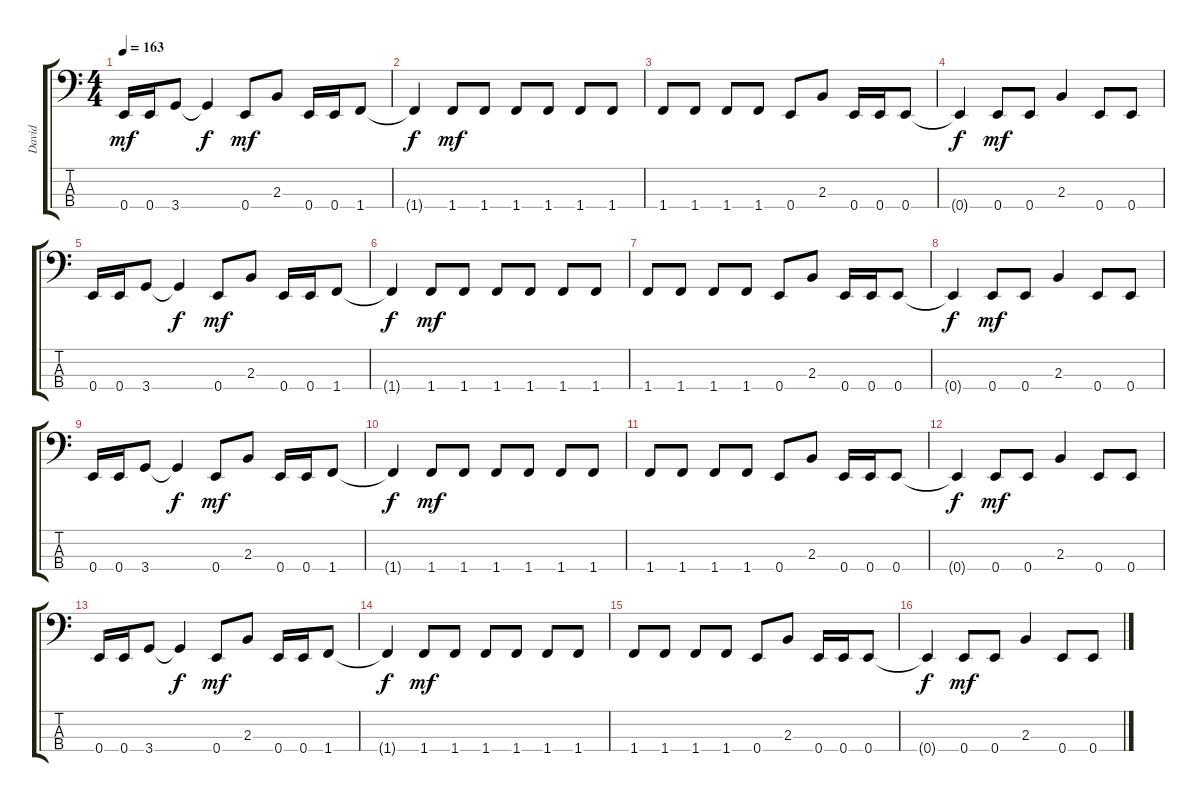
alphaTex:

\track ("David" "David") {instrument electricbassfinger}
\staff {score tabs}
\tuning (G2 D2 A1 E1) {hide}
\ts (4 4)
\tempo 163
\clef f4
\ks c
0.4.16{dy mf} 0.4.16 3.4.8 3.4{t}.4{dy f} 0.4.8{dy mf} 2.3.8 0.4.16 0.4.16 1.4.8 |
1.4{t}.4{dy f} 1.4.8{dy mf} 1.4.8 1.4.8 1.4.8 1.4.8 1.4.8 |
1.4.8 1.4.8 1.4.8 1.4.8 0.4.8 2.3.8 0.4.16 0.4.16 0.4.8 |
0.4{t}.4{dy f} 0.4.8{dy mf} 0.4.8 2.3.4 0.4.8 0.4.8 |
0.4.16 0.4.16 3.4.8 3.4{t}.4{dy f} 0.4.8{dy mf} 2.3.8 0.4.16 0.4.16 1.4.8 |
1.4{t}.4{dy f} 1.4.8{dy mf} 1.4.8 1.4.8 1.4.8 1.4.8 1.4.8 |
1.4.8 1.4.8 1.4.8 1.4.8 0.4.8 2.3.8 0.4.16 0.4.16 0.4.8 |
0.4{t}.4{dy f} 0.4.8{dy mf} 0.4.8 2.3.4 0.4.8 0.4.8 |
0.4.16 0.4.16 3.4.8 3.4{t}.4{dy f} 0.4.8{dy mf} 2.3.8 0.4.16 0.4.16 1.4.8 |
1.4{t}.4{dy f} 1.4.8{dy mf} 1.4.8 1.4.8 1.4.8 1.4.8 1.4.8 |
1.4.8 1.4.8 1.4.8 1.4.8 0.4.8 2.3.8 0.4.16 0.4.16 0.4.8 |
0.4{t}.4{dy f} 0.4.8{dy mf} 0.4.8 2.3.4 0.4.8 0.4.8 |
0.4.16 0.4.16 3.4.8 3.4{t}.4{dy f} 0.4.8{dy mf} 2.3.8 0.4.16 0.4.16 1.4.8 |
1.4{t}.4{dy f} 1.4.8{dy mf} 1.4.8 1.4.8 1.4.8 1.4.8 1.4.8 |
1.4.8 1.4.8 1.4.8 1.4.8 0.4.8 2.3.8 0.4.16 0.4.16 0.4.8 |
0.4{t}.4{dy f} 0.4.8{dy mf} 0.4.8 2.3.4 0.4.8 0.4.8
